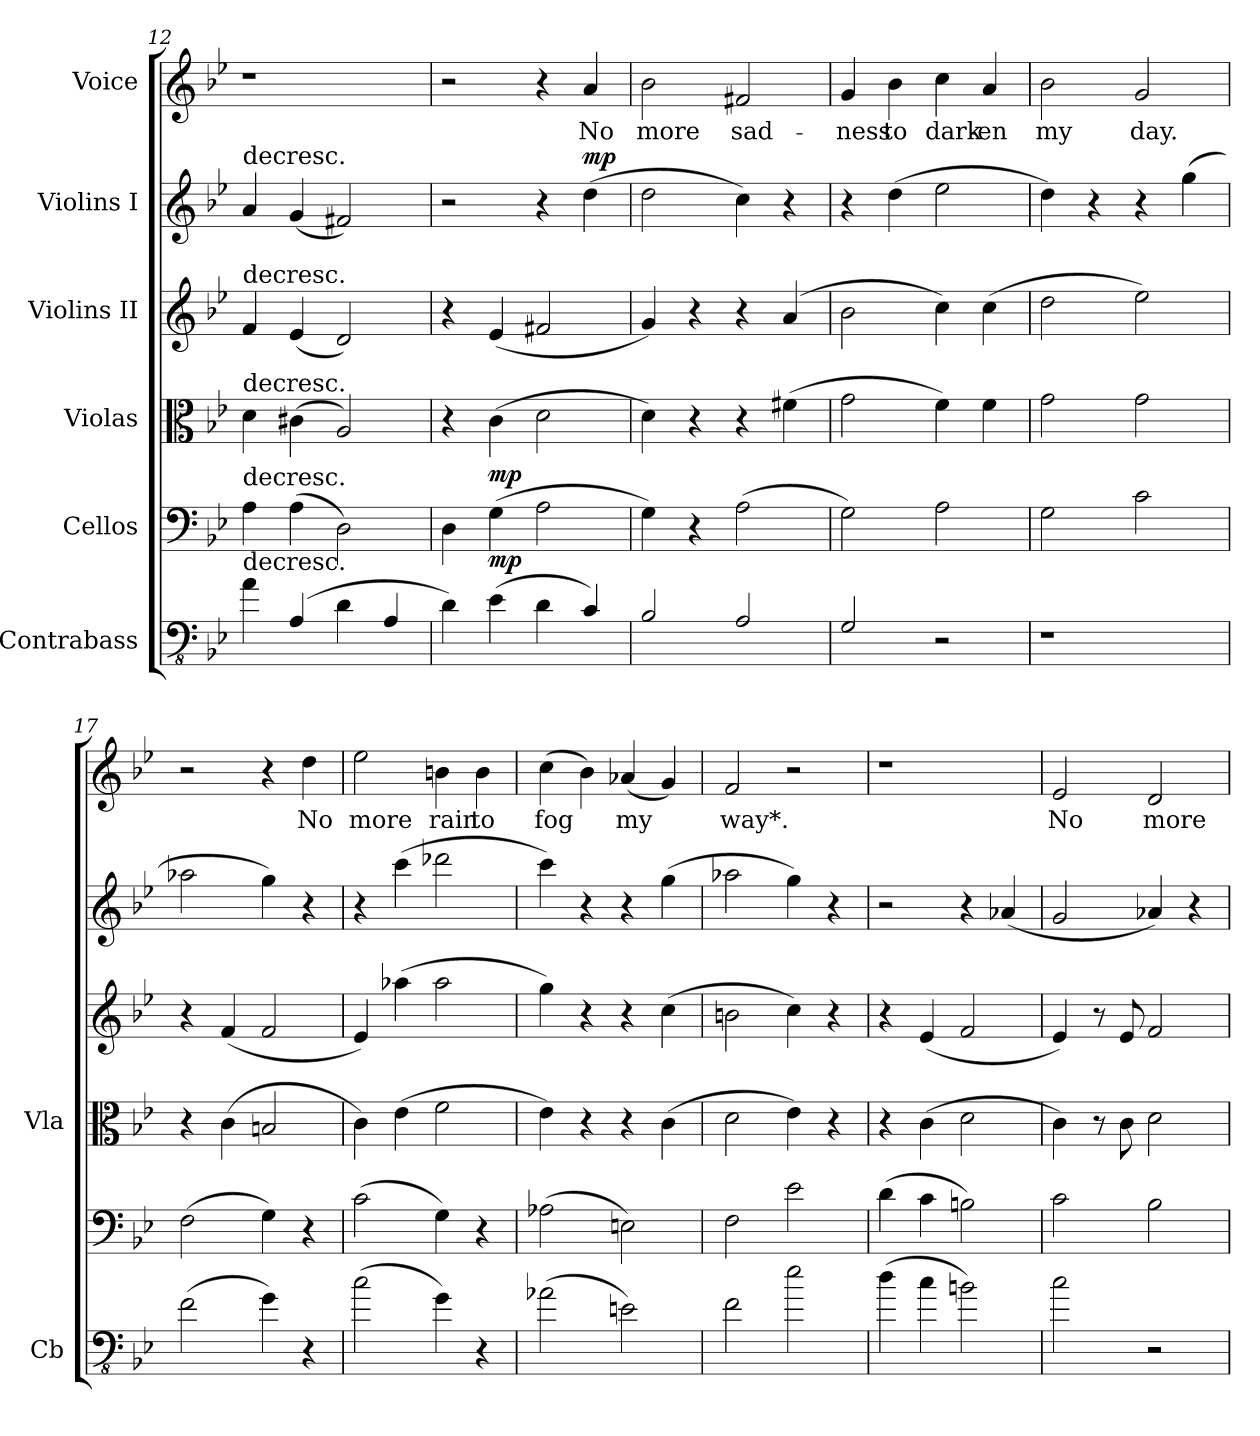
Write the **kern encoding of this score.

**kern	**dynam	**kern	**dynam	**kern	**kern	**dynam	**kern	**dynam	**kern	**text
*part6	*part6	*part5	*part5	*part4	*part3	*part3	*part2	*part2	*part1	*part1
*staff6	*staff6	*staff5	*staff5	*staff4	*staff3	*staff3	*staff2	*staff2	*staff1	*staff1
*I"Contrabass	*	*I"Cellos	*	*I"Violas	*I"Violins II	*	*I"Violins I	*	*I"Voice	*
*I'Cb	*	*	*	*I'Vla	*	*	*	*	*	*
*clefFv4	*	*clefF4	*	*clefC3	*clefG2	*	*clefG2	*	*clefG2	*
*ITrd7c12	*	*	*	*	*	*	*	*	*	*
*k[b-e-]	*	*k[b-e-]	*	*k[b-e-]	*k[b-e-]	*	*k[b-e-]	*	*k[b-e-]	*
*B-:	*	*B-:	*	*B-:	*B-:	*	*B-:	*	*B-:	*
=12	=12	=12	=12	=12	=12	=12	=12	=12	=12	=12
!	!	!	!	!	!	!	!LO:TX:a:t=decresc.	!	!	!
!	!	!	!	!	!LO:TX:a:t=decresc.	!	!	!	!	!
!	!	!	!	!LO:TX:a:t=decresc.	!	!	!	!	!	!
!	!	!LO:TX:a:t=decresc.	!	!	!	!	!	!	!	!
!LO:TX:a:t=decresc.	!	!	!	!	!	!	!	!	!	!
4AA\	.	4A\	.	4d\	4f/	.	4a/	.	1r	.
(<4AAA/	.	(>4A\	.	(>4c#X\	(<4e-/	.	(<4g/	.	.	.
4DD\	.	2D\)	.	2A/)	2d/)	.	2f#X/)	.	.	.
4AAA/	.	.	.	.	.	.	.	.	.	.
=13	=13	=13	=13	=13	=13	=13	=13	=13	=13	=13
4DD\)	.	4D\	.	4r	4r	.	2r	.	2r	.
!	!LO:DY:a	!	!LO:DY:a	!	!	!LO:DY:a	!	!	!	!
!	!	!	!	!	!	!LO:DY:n=1:b	!	!	!	!
(>4EE-\	mp	(>4G\	mp	(>4c\	(<4e-/	mp mp	.	.	.	.
4DD\	.	2A\	.	2d\	2f#X/	.	4r	.	4r	.
!	!	!	!	!	!	!	!	!LO:DY:a	!	!LO:LY:b:cj
4CC/)	.	.	.	.	.	.	(>4dd\	mp	4a/	No
=14	=14	=14	=14	=14	=14	=14	=14	=14	=14	=14
!	!	!	!	!	!	!	!	!	!	!LO:LY:b
2BBB-/	.	4G\)	.	4d\)	4g/)	.	2dd\	.	2b-\	more
.	.	4r	.	4r	4r	.	.	.	.	.
!	!	!	!	!	!	!	!	!	!	!LO:LY:b:rj
2AAA/	.	(>2A\	.	4r	4r	.	4cc\)	.	2f#X/	sad-
.	.	.	.	(>4f#X\	(<4a/	.	4r	.	.	.
=15	=15	=15	=15	=15	=15	=15	=15	=15	=15	=15
!	!	!	!	!	!	!	!	!	!	!LO:LY:b
2GGG/	.	2G\)	.	2g\	2b-\	.	4r	.	4g/	-ness
!	!	!	!	!	!	!	!	!	!	!LO:LY:b:cj
.	.	.	.	.	.	.	(<4dd\	.	4b-\	to
!	!	!	!	!	!	!	!	!	!	!LO:LY:b
2r	.	2A\	.	4f\)	4cc\)	.	2ee-\	.	4cc\	dark-
!	!	!	!	!	!	!	!	!	!	!LO:LY:b:rj
.	.	.	.	4f\	(<4cc\	.	.	.	4a/	-en
!!LO:PB:g=z
=16	=16	=16	=16	=16	=16	=16	=16	=16	=16	=16
!	!	!	!	!	!	!	!	!	!	!LO:LY:b:cj
1r	.	2G\	.	2g\	2dd\	.	4dd\)	.	2b-\	my
.	.	.	.	.	.	.	4r	.	.	.
!	!	!	!	!	!	!	!	!	!	!LO:LY:b
.	.	2c\	.	2g\	2ee-\)	.	4r	.	2g/	day.
.	.	.	.	.	.	.	(>4gg\	.	.	.
=17	=17	=17	=17	=17	=17	=17	=17	=17	=17	=17
(>2FF\	.	(>2F\	.	4r	4r	.	2aa-X\	.	2r	.
.	.	.	.	(>4c\	(<4f/	.	.	.	.	.
4GG\)	.	4G\)	.	2Bn/	2f/	.	4gg\)	.	4r	.
!	!	!	!	!	!	!	!	!	!	!LO:LY:b:cj
4r	.	4r	.	.	.	.	4r	.	4dd\	No
=18	=18	=18	=18	=18	=18	=18	=18	=18	=18	=18
!	!	!	!	!	!	!	!	!	!	!LO:LY:b
(>2C\	.	(>2c\	.	4c\)	4e-/)	.	4r	.	2ee-\	more
.	.	.	.	(>4e-\	(>4aa-X\	.	(>4ccc\	.	.	.
!	!	!	!	!	!	!	!	!	!	!LO:LY:b:cj
4GG\)	.	4G\)	.	2f\	2aa-\	.	2ddd-X\	.	4bn\	rain
!	!	!	!	!	!	!	!	!	!	!LO:LY:b:cj
4r	.	4r	.	.	.	.	.	.	4b\	to
=19	=19	=19	=19	=19	=19	=19	=19	=19	=19	=19
!	!	!	!	!	!	!	!	!	!	!LO:LY:b
(>2AA-X\	.	(>2A-X\	.	4e-\)	4gg\)	.	4ccc\)	.	(>4cc\	fog
.	.	.	.	4r	4r	.	4r	.	4b-\)	.
!	!	!	!	!	!	!	!	!	!	!LO:LY:b:cj
2EEn\)	.	2En\)	.	4r	4r	.	4r	.	(<4a-X/	my
.	.	.	.	(>4c\	(>4cc\	.	(>4gg\	.	4g/)	.
=20	=20	=20	=20	=20	=20	=20	=20	=20	=20	=20
!	!	!	!	!	!	!	!	!	!	!LO:LY:b
2FF\	.	2F\	.	2d\	2bn\	.	2aa-X\	.	2f/	way*.
2E-\	.	2e-\	.	4e-\)	4cc\)	.	4gg\)	.	2r	.
.	.	.	.	4r	4r	.	4r	.	.	.
=21	=21	=21	=21	=21	=21	=21	=21	=21	=21	=21
(>4D\	.	(>4d\	.	4r	4r	.	2r	.	1r	.
4C\	.	4c\	.	(>4c\	(<4e-/	.	.	.	.	.
2BBn\)	.	2Bn\)	.	2d\	2f/	.	4r	.	.	.
.	.	.	.	.	.	.	(<4a-X/	.	.	.
=22	=22	=22	=22	=22	=22	=22	=22	=22	=22	=22
!	!	!	!	!	!	!	!	!	!	!LO:LY:b:cj
2C\	.	2c\	.	4c\)	4e-/)	.	2g/	.	2e-/	No
.	.	.	.	8r	8r	.	.	.	.	.
.	.	.	.	8c\	8e-/	.	.	.	.	.
!	!	!	!	!	!	!	!	!	!	!LO:LY:b
2r	.	2B-\	.	2d\	2f/	.	4a-X/)	.	2d/	more
.	.	.	.	.	.	.	4r	.	.	.
=	=	=	=	=	=	=	=	=	=	=
*-	*-	*-	*-	*-	*-	*-	*-	*-	*-	*-
